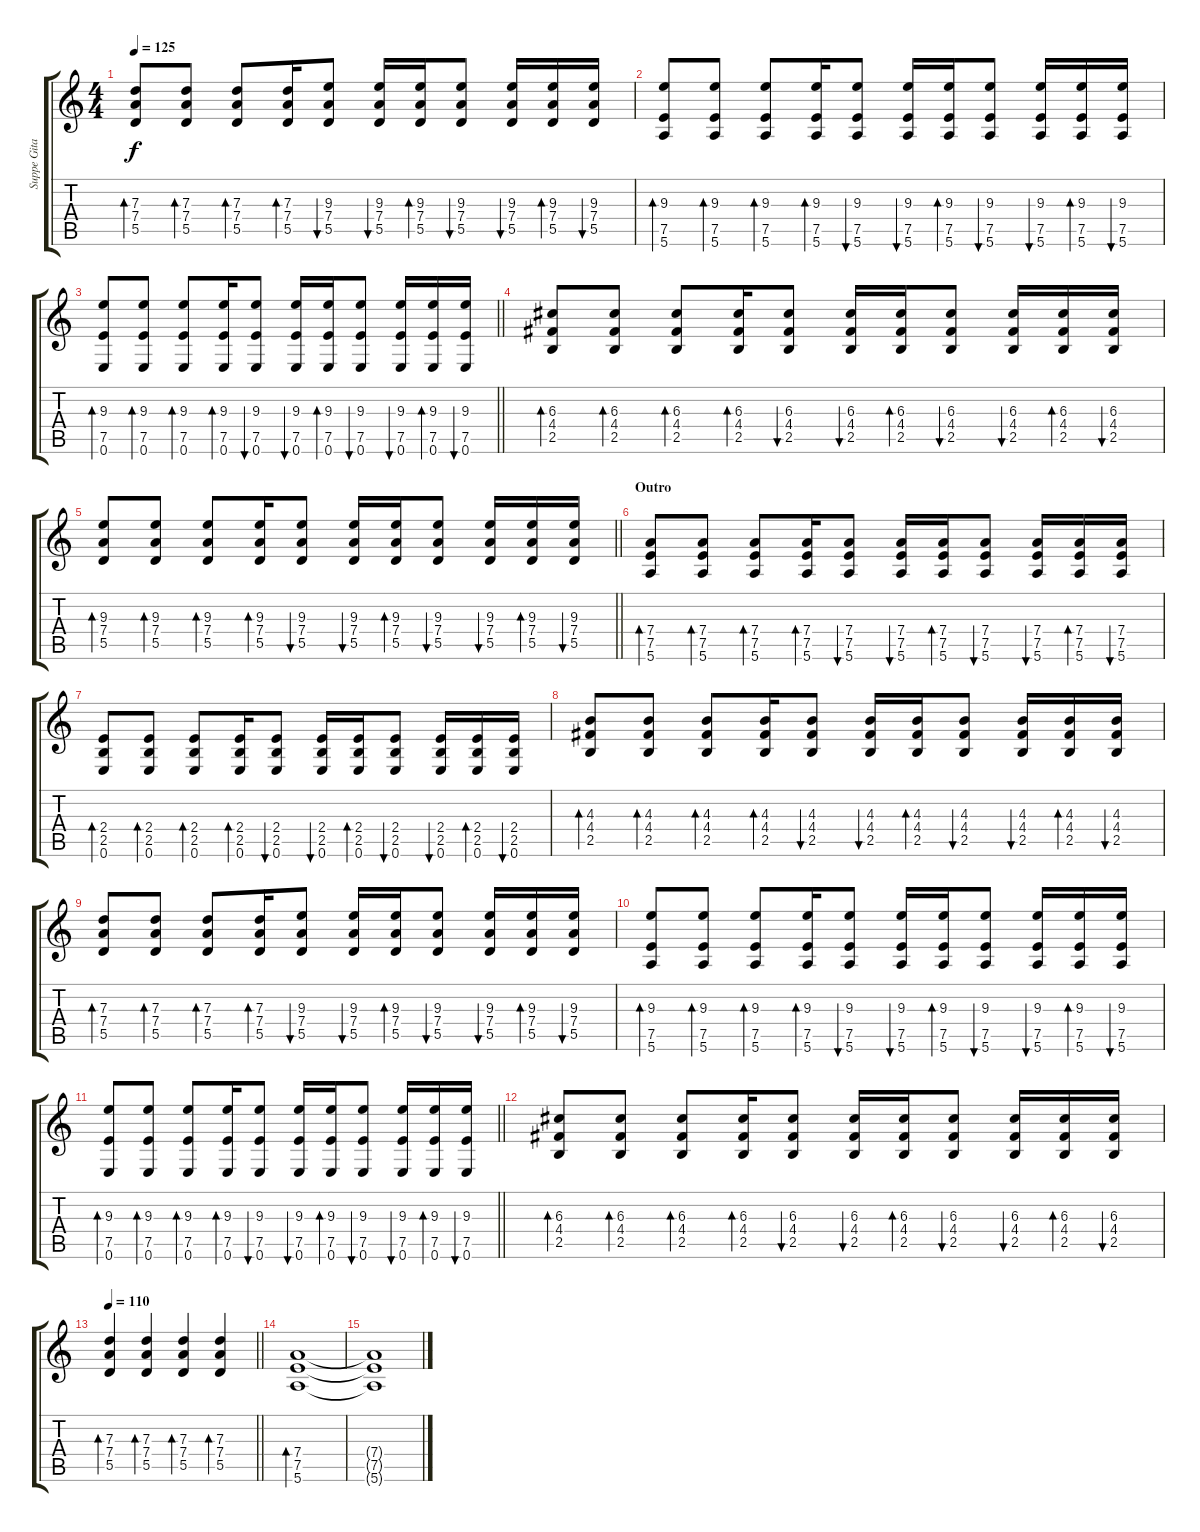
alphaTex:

\track ("Suppe Gitarre" "Suppe Gita") {instrument distortionguitar}
\staff {score tabs}
\tuning (E4 B3 G3 D3 A2 E2) {hide}
\ts (4 4)
\tempo 125
\clef g2
\ks c
(7.3 7.4 5.5).8{bd 60 dy f} (7.3 7.4 5.5).8{bd 60} (7.3 7.4 5.5).8{bd 60} (7.3 7.4 5.5).16{bd 60} (9.3 7.4 5.5).8{bu 60} (9.3 7.4 5.5).16{bu 60} (9.3 7.4 5.5).16{bd 60} (9.3 7.4 5.5).8{bu 60} (9.3 7.4 5.5).16{bu 60} (9.3 7.4 5.5).16{bd 60} (9.3 7.4 5.5).16{bu 60} |
(9.3 7.5 5.6).8{bd 60} (9.3 7.5 5.6).8{bd 60} (9.3 7.5 5.6).8{bd 60} (9.3 7.5 5.6).16{bd 60} (9.3 7.5 5.6).8{bu 60} (9.3 7.5 5.6).16{bu 60} (9.3 7.5 5.6).16{bd 60} (9.3 7.5 5.6).8{bu 60} (9.3 7.5 5.6).16{bu 60} (9.3 7.5 5.6).16{bd 60} (9.3 7.5 5.6).16{bu 60} |
\barLineRight lightlight
(9.3 7.5 0.6).8{bd 60} (9.3 7.5 0.6).8{bd 60} (9.3 7.5 0.6).8{bd 60} (9.3 7.5 0.6).16{bd 60} (9.3 7.5 0.6).8{bu 60} (9.3 7.5 0.6).16{bu 60} (9.3 7.5 0.6).16{bd 60} (9.3 7.5 0.6).8{bu 60} (9.3 7.5 0.6).16{bu 60} (9.3 7.5 0.6).16{bd 60} (9.3 7.5 0.6).16{bu 60} |
(6.3 4.4 2.5).8{bd 60} (6.3 4.4 2.5).8{bd 60} (6.3 4.4 2.5).8{bd 60} (6.3 4.4 2.5).16{bd 60} (6.3 4.4 2.5).8{bu 60} (6.3 4.4 2.5).16{bu 60} (6.3 4.4 2.5).16{bd 60} (6.3 4.4 2.5).8{bu 60} (6.3 4.4 2.5).16{bu 60} (6.3 4.4 2.5).16{bd 60} (6.3 4.4 2.5).16{bu 60} |
\barLineRight lightlight
(9.3 7.4 5.5).8{bd 60} (9.3 7.4 5.5).8{bd 60} (9.3 7.4 5.5).8{bd 60} (9.3 7.4 5.5).16{bd 60} (9.3 7.4 5.5).8{bu 60} (9.3 7.4 5.5).16{bu 60} (9.3 7.4 5.5).16{bd 60} (9.3 7.4 5.5).8{bu 60} (9.3 7.4 5.5).16{bu 60} (9.3 7.4 5.5).16{bd 60} (9.3 7.4 5.5).16{bu 60} |
\section ("" "Outro")
(7.4 7.5 5.6).8{bd 60} (7.4 7.5 5.6).8{bd 60} (7.4 7.5 5.6).8{bd 60} (7.4 7.5 5.6).16{bd 60} (7.4 7.5 5.6).8{bu 60} (7.4 7.5 5.6).16{bu 60} (7.4 7.5 5.6).16{bd 60} (7.4 7.5 5.6).8{bu 60} (7.4 7.5 5.6).16{bu 60} (7.4 7.5 5.6).16{bd 60} (7.4 7.5 5.6).16{bu 60} |
(2.4 2.5 0.6).8{bd 60} (2.4 2.5 0.6).8{bd 60} (2.4 2.5 0.6).8{bd 60} (2.4 2.5 0.6).16{bd 60} (2.4 2.5 0.6).8{bu 60} (2.4 2.5 0.6).16{bu 60} (2.4 2.5 0.6).16{bd 60} (2.4 2.5 0.6).8{bu 60} (2.4 2.5 0.6).16{bu 60} (2.4 2.5 0.6).16{bd 60} (2.4 2.5 0.6).16{bu 60} |
(4.3 4.4 2.5).8{bd 60} (4.3 4.4 2.5).8{bd 60} (4.3 4.4 2.5).8{bd 60} (4.3 4.4 2.5).16{bd 60} (4.3 4.4 2.5).8{bu 60} (4.3 4.4 2.5).16{bu 60} (4.3 4.4 2.5).16{bd 60} (4.3 4.4 2.5).8{bu 60} (4.3 4.4 2.5).16{bu 60} (4.3 4.4 2.5).16{bd 60} (4.3 4.4 2.5).16{bu 60} |
(7.3 7.4 5.5).8{bd 60} (7.3 7.4 5.5).8{bd 60} (7.3 7.4 5.5).8{bd 60} (7.3 7.4 5.5).16{bd 60} (9.3 7.4 5.5).8{bu 60} (9.3 7.4 5.5).16{bu 60} (9.3 7.4 5.5).16{bd 60} (9.3 7.4 5.5).8{bu 60} (9.3 7.4 5.5).16{bu 60} (9.3 7.4 5.5).16{bd 60} (9.3 7.4 5.5).16{bu 60} |
(9.3 7.5 5.6).8{bd 60} (9.3 7.5 5.6).8{bd 60} (9.3 7.5 5.6).8{bd 60} (9.3 7.5 5.6).16{bd 60} (9.3 7.5 5.6).8{bu 60} (9.3 7.5 5.6).16{bu 60} (9.3 7.5 5.6).16{bd 60} (9.3 7.5 5.6).8{bu 60} (9.3 7.5 5.6).16{bu 60} (9.3 7.5 5.6).16{bd 60} (9.3 7.5 5.6).16{bu 60} |
\barLineRight lightlight
(9.3 7.5 0.6).8{bd 60} (9.3 7.5 0.6).8{bd 60} (9.3 7.5 0.6).8{bd 60} (9.3 7.5 0.6).16{bd 60} (9.3 7.5 0.6).8{bu 60} (9.3 7.5 0.6).16{bu 60} (9.3 7.5 0.6).16{bd 60} (9.3 7.5 0.6).8{bu 60} (9.3 7.5 0.6).16{bu 60} (9.3 7.5 0.6).16{bd 60} (9.3 7.5 0.6).16{bu 60} |
(6.3 4.4 2.5).8{bd 60} (6.3 4.4 2.5).8{bd 60} (6.3 4.4 2.5).8{bd 60} (6.3 4.4 2.5).16{bd 60} (6.3 4.4 2.5).8{bu 60} (6.3 4.4 2.5).16{bu 60} (6.3 4.4 2.5).16{bd 60} (6.3 4.4 2.5).8{bu 60} (6.3 4.4 2.5).16{bu 60} (6.3 4.4 2.5).16{bd 60} (6.3 4.4 2.5).16{bu 60} |
\tempo 110
\barLineRight lightlight
(7.3 7.4 5.5).4{bd 60} (7.3 7.4 5.5).4{bd 60} (7.3 7.4 5.5).4{bd 60} (7.3 7.4 5.5).4{bd 60} |
(7.4 7.5 5.6).1{bd 60} |
(7.4{t} 7.5{t} 5.6{t}).1
